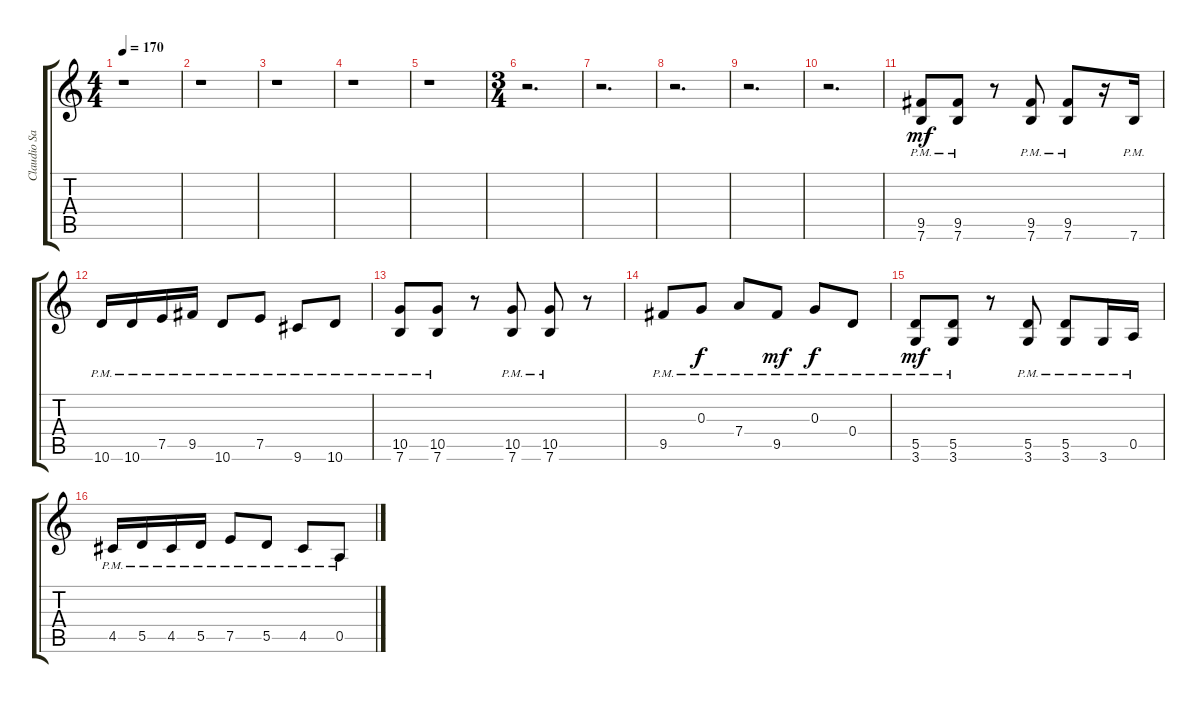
\track ("Claudio Sanchez" "Claudio Sa") {instrument electricguitarmuted}
\staff {score tabs}
\tuning (E4 B3 G3 D3 A2 E2) {hide}
\ts (4 4)
\tempo 170
\clef g2
\ks c
r.1{dy mf} |
r.1 |
r.1 |
r.1 |
r.1 |
\ts (3 4)
r.2{d} |
r.2{d} |
r.2{d} |
r.2{d} |
r.2{d} |
(9.5{pm} 7.6{pm}).8 (9.5{pm} 7.6{pm}).8 r.8 (9.5{pm} 7.6{pm}).8 (9.5{pm} 7.6{pm}).8 r.16 7.6{pm}.16 |
10.6{pm}.16 10.6{pm}.16 7.5{pm}.16 9.5{pm}.16 10.6{pm}.8 7.5{pm}.8 9.6{pm}.8 10.6{pm}.8 |
(10.5{pm} 7.6{pm}).8 (10.5{pm} 7.6{pm}).8 r.8 (10.5{pm} 7.6{pm}).8 (10.5{pm} 7.6{pm}).8 r.8 |
9.5{pm}.8 0.3{pm}.8{dy f} 7.4{pm}.8 9.5{pm}.8{dy mf} 0.3{pm}.8{dy f} 0.4{pm}.8 |
(5.5{pm} 3.6{pm}).8{dy mf} (5.5{pm} 3.6{pm}).8 r.8 (5.5{pm} 3.6{pm}).8 (5.5{pm} 3.6{pm}).8 3.6{pm}.16 0.5{pm}.16 |
4.5{pm}.16 5.5{pm}.16 4.5{pm}.16 5.5{pm}.16 7.5{pm}.8 5.5{pm}.8 4.5{pm}.8 0.5{pm}.8
